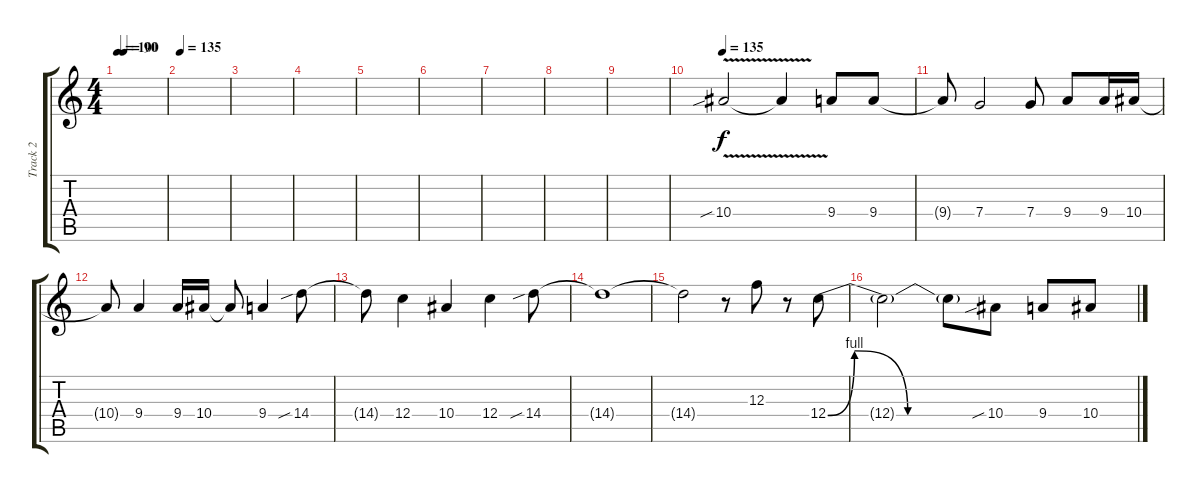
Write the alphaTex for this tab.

\track ("Track 2" "Track 2") {instrument distortionguitar}
\staff {score tabs}
\tuning (D4 A3 F3 C3 G2 C2) {hide}
\ts (4 4)
\tempo 100
\tempo (90 0.125)
\clef g2
\ks c
|
\tempo 135
|
|
|
|
|
|
|
|
\tempo 135
10.4{v sib}.2 10.4{t}.4 9.4.8 9.4.8 |
9.4{t}.8 7.4.2 7.4.8 9.4.8 9.4.16 10.4.16 |
10.4{t}.8 9.4.4 9.4.16 10.4.16 10.4{t}.8 9.4.4 14.4{sib}.8 |
14.4{t}.8 12.4.4 10.4.4 12.4.4 14.4{sib}.8 |
14.4{t}.1 |
14.4{t}.2 r.8 12.3.8 r.8 12.4{be (custom 0 0 10 4 30 0 60 0)}.8 |
12.4{t}.2 12.4{t}.8 10.4{sib}.8 9.4.8 10.4.8
